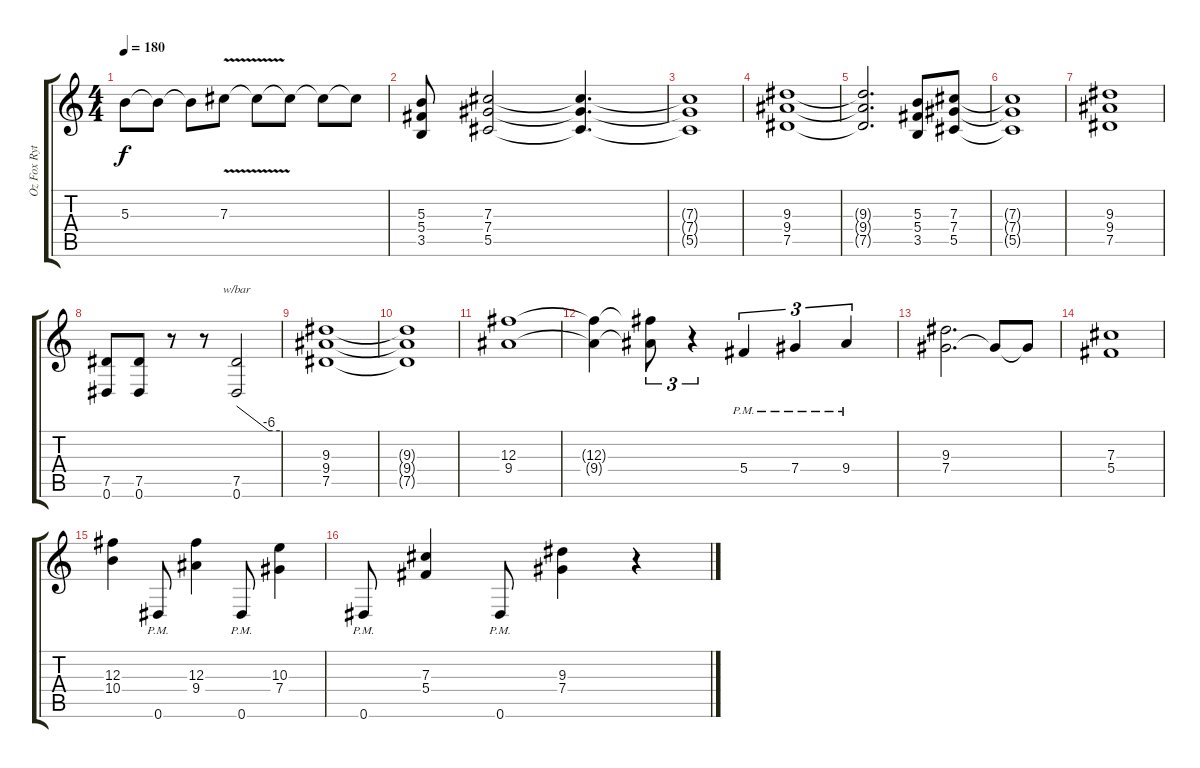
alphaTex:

\track ("Oz Fox Rythm" "Oz Fox Ryt") {instrument distortionguitar}
\staff {score tabs}
\tuning (Eb4 Bb3 Gb3 Db3 Ab2 Eb2) {hide}
\ts (4 4)
\tempo 180
\clef g2
\ks c
5.3{t}.8{dy f} 5.3{t}.8 5.3{t}.8 7.3{v}.8 7.3{t}.8 7.3{t}.8 7.3{t}.8 7.3{t}.8 |
(5.3 5.4 3.5).8 (7.3 7.4 5.5).2 (7.3{t} 7.4{t} 5.5{t}).4{d} |
(7.3{t} 7.4{t} 5.5{t}).1 |
(9.3 9.4 7.5).1 |
(9.3{t} 9.4{t} 7.5{t}).2{d} (5.3 5.4 3.5).8 (7.3 7.4 5.5).8 |
(7.3{t} 7.4{t} 5.5{t}).1 |
(9.3 9.4 7.5).1 |
(7.5 0.6).8 (7.5 0.6).8 r.8 r.8 (7.5 0.6).2{tbe (custom default 0 0 45 -24 60 -24)} |
(9.3 9.4 7.5).1 |
(9.3{t} 9.4{t} 7.5{t}).1 |
(12.3 9.4).1 |
(12.3{t} 9.4{t}).4 (12.3{t} 9.4{t}).8{tu (3 2)} r.4{tu (3 2)} 5.4{pm}.4{tu (3 2)} 7.4{pm}.4{tu (3 2)} 9.4{pm}.4{tu (3 2)} |
(9.3 7.4).2{d} 7.4{t}.8 7.4{t}.8 |
(7.3 5.4).1 |
(12.3 10.4).4 0.6{pm}.8 (12.3 9.4).4 0.6{pm}.8 (10.3 7.4).4 |
0.6{pm}.8 (7.3 5.4).4 0.6{pm}.8 (9.3 7.4).4 r.4
